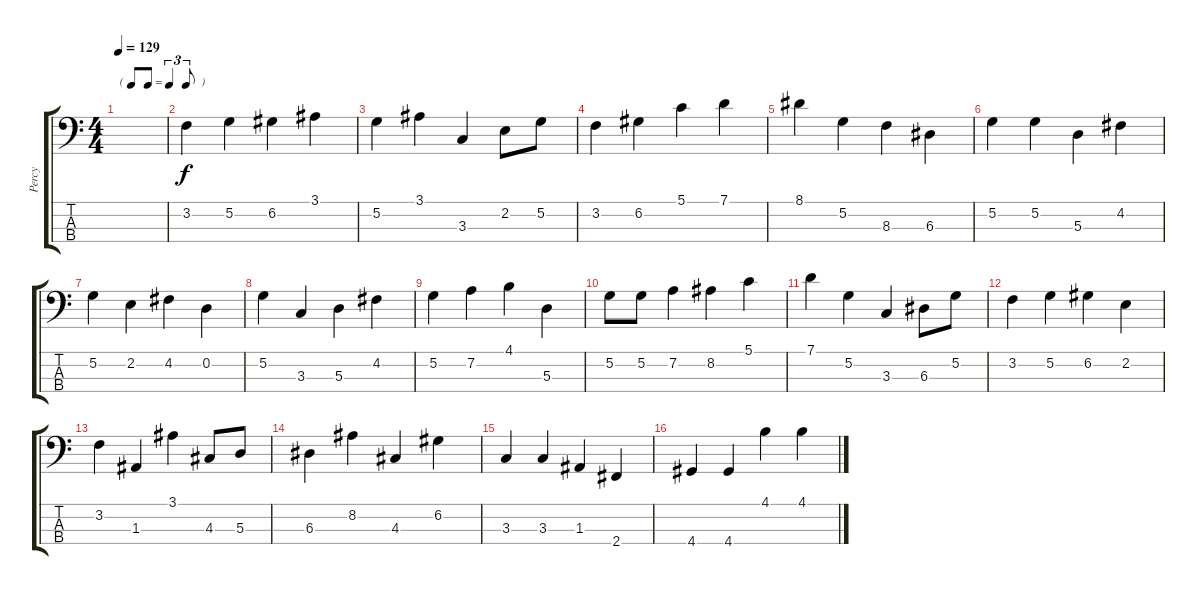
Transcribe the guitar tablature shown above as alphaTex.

\track ("Percy" "Percy") {instrument acousticbass}
\staff {score tabs}
\tuning (G2 D2 A1 E1) {hide}
\ts (4 4)
\tf triplet8th
\tempo 129
\clef f4
\ks c
|
3.2.4 5.2.4 6.2.4 3.1.4 |
5.2.4 3.1.4 3.3.4 2.2.8 5.2.8 |
3.2.4 6.2.4 5.1.4 7.1.4 |
8.1.4 5.2.4 8.3.4 6.3.4 |
5.2.4 5.2.4 5.3.4 4.2.4 |
5.2.4 2.2.4 4.2.4 0.2.4 |
5.2.4 3.3.4 5.3.4 4.2.4 |
5.2.4 7.2.4 4.1.4 5.3.4 |
5.2.8 5.2.8 7.2.4 8.2.4 5.1.4 |
7.1.4 5.2.4 3.3.4 6.3.8 5.2.8 |
3.2.4 5.2.4 6.2.4 2.2.4 |
3.2.4 1.3.4 3.1.4 4.3.8 5.3.8 |
6.3.4 8.2.4 4.3.4 6.2.4 |
3.3.4 3.3.4 1.3.4 2.4.4 |
4.4.4 4.4.4 4.1.4 4.1.4
